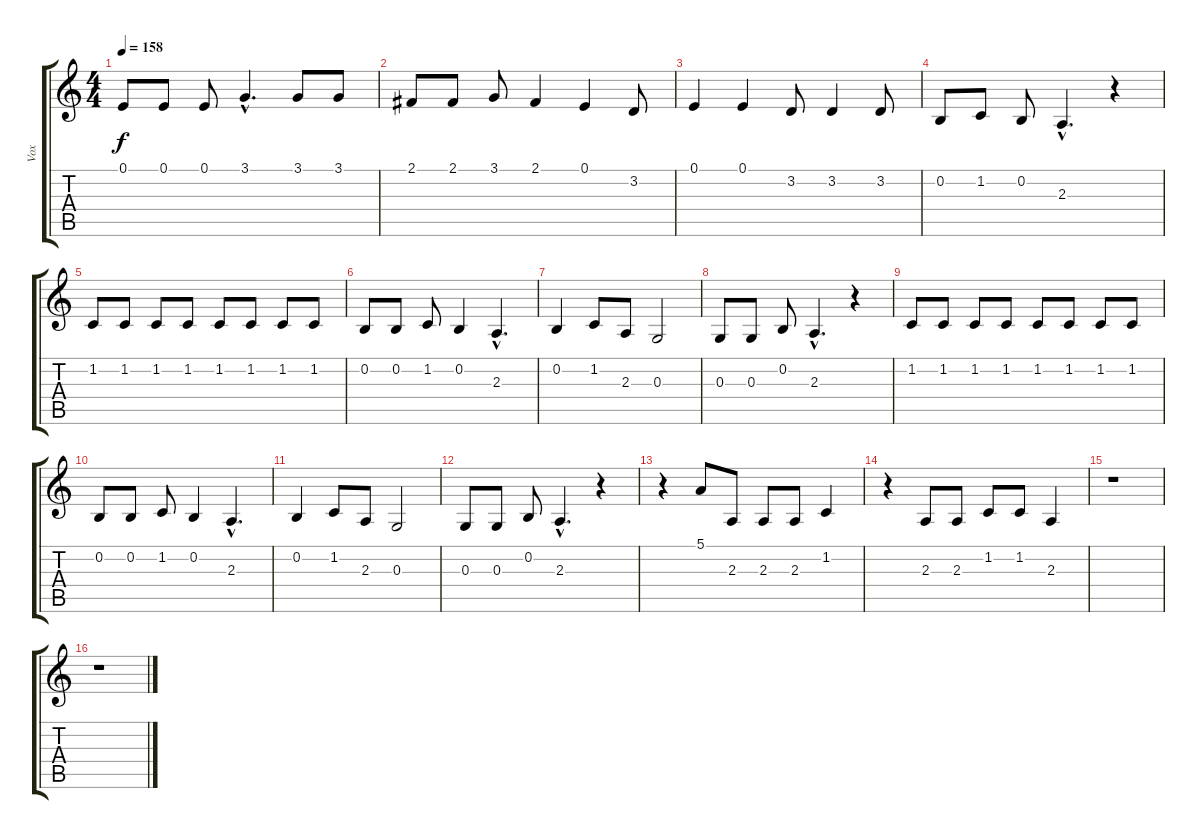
\track ("Vox" "Vox") {instrument sopranosax}
\staff {score tabs}
\tuning (E4 B3 G3 D3 A2 E2) {hide}
\ts (4 4)
\tempo 158
\clef g2
\ks c
0.1.8{dy f} 0.1.8 0.1.8 3.1{hac}.4{d} 3.1.8 3.1.8 |
2.1.8 2.1.8 3.1.8 2.1.4 0.1.4 3.2.8 |
0.1.4 0.1.4 3.2.8 3.2.4 3.2.8 |
0.2.8 1.2.8 0.2.8 2.3{hac}.4{d} r.4 |
1.2.8 1.2.8 1.2.8 1.2.8 1.2.8 1.2.8 1.2.8 1.2.8 |
0.2.8 0.2.8 1.2.8 0.2.4 2.3{hac}.4{d} |
0.2.4 1.2.8 2.3.8 0.3.2 |
0.3.8 0.3.8 0.2.8 2.3{hac}.4{d} r.4 |
1.2.8 1.2.8 1.2.8 1.2.8 1.2.8 1.2.8 1.2.8 1.2.8 |
0.2.8 0.2.8 1.2.8 0.2.4 2.3{hac}.4{d} |
0.2.4 1.2.8 2.3.8 0.3.2 |
0.3.8 0.3.8 0.2.8 2.3{hac}.4{d} r.4 |
r.4 5.1.8 2.3.8 2.3.8 2.3.8 1.2.4 |
r.4 2.3.8 2.3.8 1.2.8 1.2.8 2.3.4 |
r.1 |
r.1
